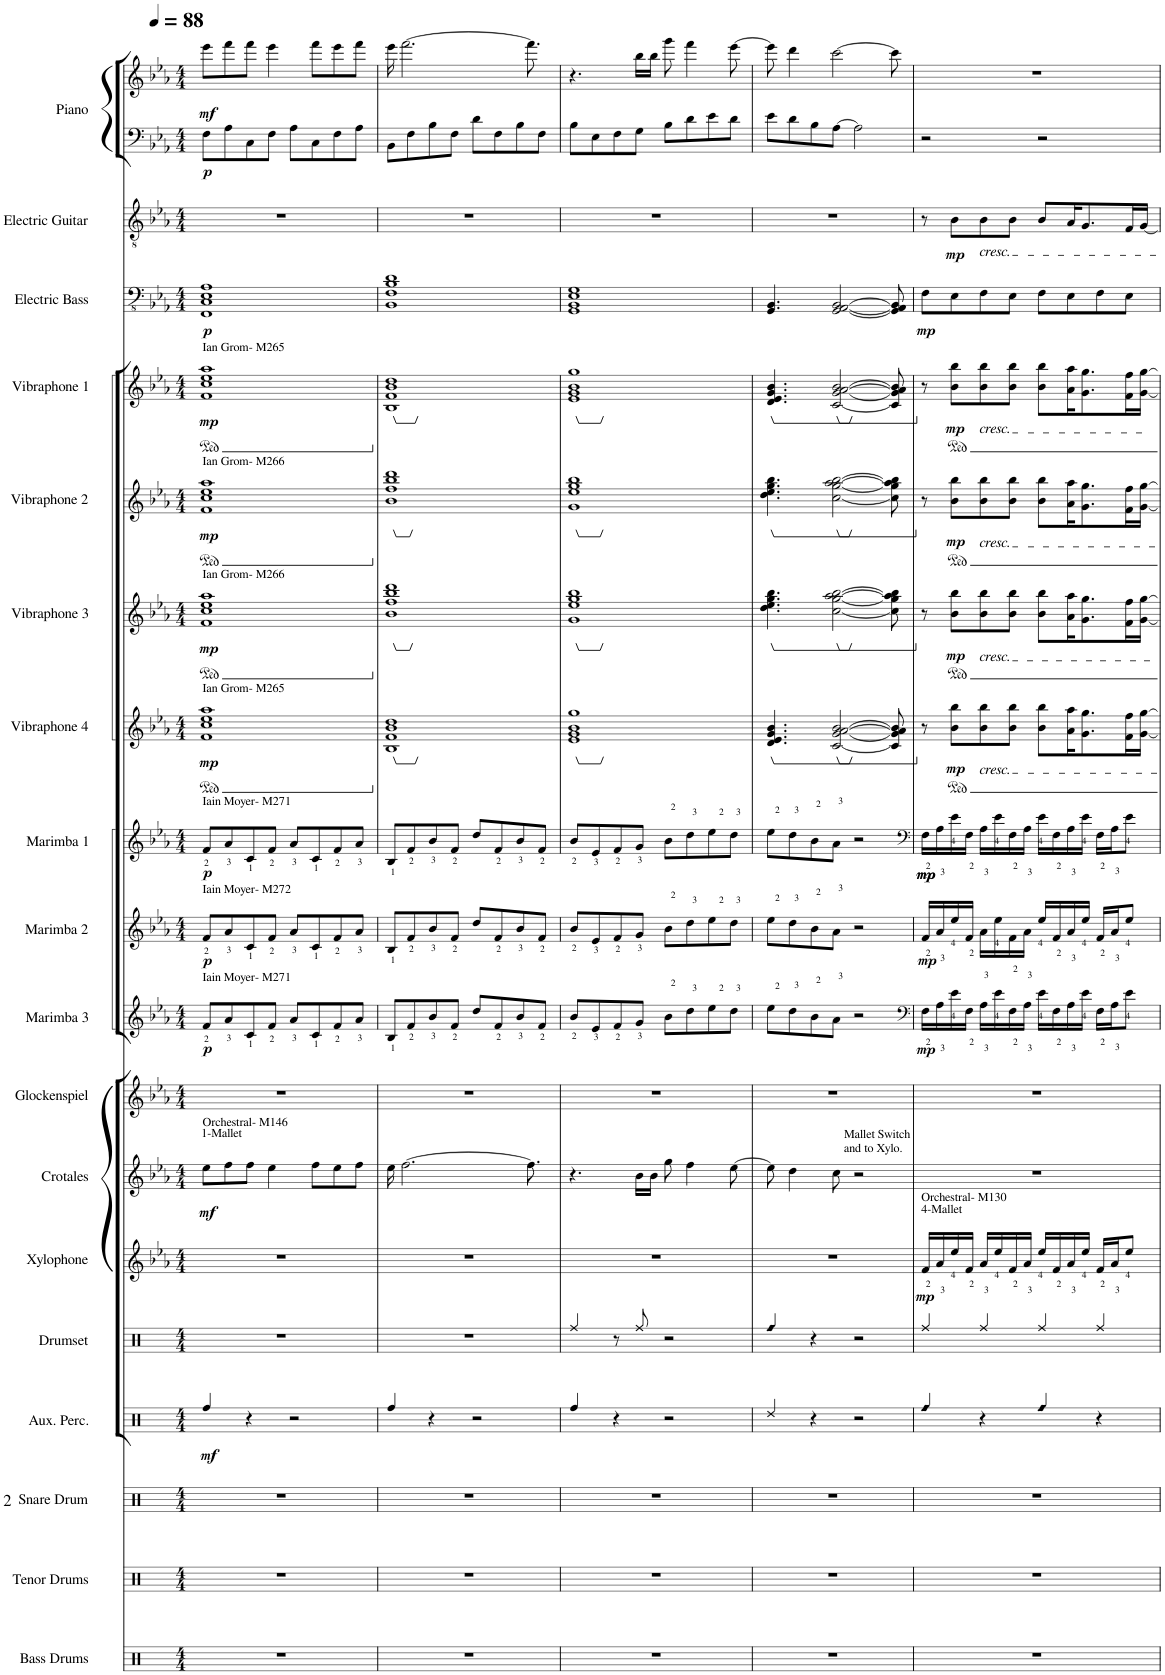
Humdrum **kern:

**kern	**kern	**kern	**kern	**dynam	**kern	**kern	**dynam	**kern	**dynam	**kern	**kern	**dynam	**kern	**dynam	**kern	**dynam	**kern	**dynam	**kern	**dynam	**kern	**dynam	**kern	**dynam	**kern	**dynam	**kern	**dynam	**kern	**kern	**dynam
*part18	*part17	*part16	*part15	*part15	*part14	*part13	*part13	*part12	*part12	*part11	*part10	*part10	*part9	*part9	*part8	*part8	*part7	*part7	*part6	*part6	*part5	*part5	*part4	*part4	*part3	*part3	*part2	*part2	*part1	*part1	*part1
*staff19	*staff18	*staff17	*staff16	*staff16	*staff15	*staff14	*staff14	*staff13	*staff13	*staff12	*staff11	*staff11	*staff10	*staff10	*staff9	*staff9	*staff8	*staff8	*staff7	*staff7	*staff6	*staff6	*staff5	*staff5	*staff4	*staff4	*staff3	*staff3	*staff2	*staff1	*staff1/2
*I"Bass Drums	*I"Tenor Drums	*I"Snare Drum	*I"Aux. Perc.	*	*I"Drumset	*I"Xylophone	*	*I"Crotales	*	*I"Glockenspiel	*I"Marimba 3	*	*I"Marimba 2	*	*I"Marimba 1	*	*I"Vibraphone 4	*	*I"Vibraphone 3	*	*I"Vibraphone 2	*	*I"Vibraphone 1	*	*I"Electric Bass	*	*I"Electric Guitar	*	*I"Piano	*	*
*I'B.D.	*I'T.D.	*I'S.D.	*I'Aux.	*	*I'Drs.	*I'Xyl.	*	*I'Cro.	*	*I'Glk.	*I'Mba. 3	*	*I'Mba. 2	*	*I'Mba. 1	*	*I'Vib.	*	*I'Vib.	*	*I'Vib. 2	*	*I'Vib. 1	*	*I'El. B.	*	*I'El. Guit.	*	*I'Pno.	*	*
*stria5	*stria5	*stria5	*stria5	*	*stria5	*stria5	*	*stria5	*	*stria5	*stria5	*	*stria5	*	*stria5	*	*stria5	*	*stria5	*	*stria5	*	*stria5	*	*stria5	*	*stria5	*	*stria5	*stria5	*
*clefX	*clefX	*clefX	*clefX	*	*clefX	*clefG2	*	*clefG2	*	*clefG2	*clefG2	*	*clefG2	*	*clefG2	*	*clefG2	*	*clefG2	*	*clefG2	*	*clefG2	*	*clefFv4	*	*clefGv2	*	*clefF4	*clefG2	*
*	*	*	*	*	*	*Trd-7c-12	*	*Trd-14c-24	*	*Trd-14c-24	*	*	*	*	*	*	*	*	*	*	*	*	*	*	*	*	*	*	*	*	*
*k[]	*k[]	*k[]	*k[]	*	*k[]	*k[b-e-a-]	*	*k[b-e-a-]	*	*k[b-e-a-]	*k[b-e-a-]	*	*k[b-e-a-]	*	*k[b-e-a-]	*	*k[b-e-a-]	*	*k[b-e-a-]	*	*k[b-e-a-]	*	*k[b-e-a-]	*	*k[b-e-a-]	*	*k[b-e-a-]	*	*k[b-e-a-]	*k[b-e-a-]	*
*M4/4	*M4/4	*M4/4	*M4/4	*	*M4/4	*M4/4	*	*M4/4	*	*M4/4	*M4/4	*	*M4/4	*	*M4/4	*	*M4/4	*	*M4/4	*	*M4/4	*	*M4/4	*	*M4/4	*	*M4/4	*	*M4/4	*M4/4	*
*MM88	*MM88	*MM88	*MM88	*	*MM88	*MM88	*	*MM88	*	*MM88	*MM88	*	*MM88	*	*MM88	*	*MM88	*	*MM88	*	*MM88	*	*MM88	*	*MM88	*	*MM88	*	*MM88	*MM88	*
*	*	*	*	*	*	*	*	*	*	*	*	*	*	*	*	*	*ped	*	*	*	*	*	*	*	*	*	*	*	*	*	*
*	*	*	*	*	*	*	*	*	*	*	*	*	*	*	*	*	*	*	*ped	*	*	*	*	*	*	*	*	*	*	*	*
*	*	*	*	*	*	*	*	*	*	*	*	*	*	*	*	*	*	*	*	*	*ped	*	*	*	*	*	*	*	*	*	*
*	*	*	*	*	*	*	*	*	*	*	*	*	*	*	*	*	*	*	*	*	*	*	*ped	*	*	*	*	*	*	*	*
=1	=1	=1	=1	=1	=1	=1	=1	=1	=1	=1	=1	=1	=1	=1	=1	=1	=1	=1	=1	=1	=1	=1	=1	=1	=1	=1	=1	=1	=1	=1	=1
!	!	!	!	!	!	!	!	!	!	!	!	!	!	!	!	!	!	!	!	!	!	!	!LO:TX:a:t=Ian Grom- M265	!	!	!	!	!	!	!	!
!	!	!	!	!	!	!	!	!	!	!	!	!	!	!	!	!	!	!	!	!	!LO:TX:a:t=Ian Grom- M266	!	!	!	!	!	!	!	!	!	!
!	!	!	!	!	!	!	!	!	!	!	!	!	!	!	!	!	!	!	!LO:TX:a:t=Ian Grom- M266	!	!	!	!	!	!	!	!	!	!	!	!
!	!	!	!	!	!	!	!	!	!	!	!	!	!	!	!	!	!LO:TX:a:t=Ian Grom- M265	!	!	!	!	!	!	!	!	!	!	!	!	!	!
!	!	!	!	!	!	!	!	!	!	!	!	!	!	!	!LO:TX:a:t=Iain Moyer- M271	!	!	!	!	!	!	!	!	!	!	!	!	!	!	!	!
!	!	!	!	!	!	!	!	!	!	!	!	!	!LO:TX:a:t=Iain Moyer- M272	!	!	!	!	!	!	!	!	!	!	!	!	!	!	!	!	!	!
!	!	!	!	!	!	!	!	!	!	!	!LO:TX:a:t=Iain Moyer- M271	!	!	!	!	!	!	!	!	!	!	!	!	!	!	!	!	!	!	!	!
!	!	!	!	!	!	!	!	!LO:TX:a:t=1-Mallet	!	!	!	!	!	!	!	!	!	!	!	!	!	!	!	!	!	!	!	!	!	!	!
!	!	!	!	!	!	!	!	!LO:TX:a:t=Orchestral- M146	!	!	!	!	!	!	!	!	!	!	!	!	!	!	!	!	!	!	!	!	!	!	!
!	!	!	!	!LO:DY:b	!	!	!	!	!LO:DY:b	!	!	!LO:DY:b	!	!LO:DY:b	!	!LO:DY:b	!	!LO:DY:b	!	!LO:DY:b	!	!LO:DY:b	!	!LO:DY:b	!	!LO:DY:b	!	!	!	!	!LO:DY:b=2
!	!	!	!	!	!	!	!	!	!	!	!	!	!	!	!	!	!	!	!	!	!	!	!	!	!	!	!	!	!	!	!LO:DY:n=1:b
1r	1r	1r	4Rff/	mf	1r	1r	.	8ee-\L	mf	1r	8f/L	p	8f/L	p	8f/L	p	1f 1cc 1ee- 1aa-	mp	1f 1cc 1ee- 1aa-	mp	1f 1cc 1ee- 1aa-	mp	1f 1cc 1ee- 1aa-	mp	1FFF 1CC 1EE- 1AA-	p	1r	.	8F\L	8eee-\L	p mf
.	.	.	.	.	.	.	.	8ff\	.	.	8a-/	.	8a-/	.	8a-/	.	.	.	.	.	.	.	.	.	.	.	.	.	8A-\	8fff\	.
.	.	.	4r	.	.	.	.	8ff\J	.	.	8c/	.	8c/	.	8c/	.	.	.	.	.	.	.	.	.	.	.	.	.	8C\	8fff\J	.
.	.	.	.	.	.	.	.	4ee-\	.	.	8f/J	.	8f/J	.	8f/J	.	.	.	.	.	.	.	.	.	.	.	.	.	8F\J	4eee-\	.
.	.	.	2r	.	.	.	.	.	.	.	8a-/L	.	8a-/L	.	8a-/L	.	.	.	.	.	.	.	.	.	.	.	.	.	8A-\L	.	.
.	.	.	.	.	.	.	.	8ff\L	.	.	8c/	.	8c/	.	8c/	.	.	.	.	.	.	.	.	.	.	.	.	.	8C\	8fff\L	.
.	.	.	.	.	.	.	.	8ee-\	.	.	8f/	.	8f/	.	8f/	.	.	.	.	.	.	.	.	.	.	.	.	.	8F\	8eee-\	.
.	.	.	.	.	.	.	.	8ff\J	.	.	8a-/J	.	8a-/J	.	8a-/J	.	.	.	.	.	.	.	.	.	.	.	.	.	8A-\J	8fff\J	.
=2	=2	=2	=2	=2	=2	=2	=2	=2	=2	=2	=2	=2	=2	=2	=2	=2	=2	=2	=2	=2	=2	=2	=2	=2	=2	=2	=2	=2	=2	=2	=2
*	*	*	*	*	*	*	*	*	*	*	*	*	*	*	*	*	*Xped	*	*	*	*	*	*	*	*	*	*	*	*	*	*
*	*	*	*	*	*	*	*	*	*	*	*	*	*	*	*	*	*	*	*Xped	*	*	*	*	*	*	*	*	*	*	*	*
*	*	*	*	*	*	*	*	*	*	*	*	*	*	*	*	*	*	*	*	*	*Xped	*	*	*	*	*	*	*	*	*	*
*	*	*	*	*	*	*	*	*	*	*	*	*	*	*	*	*	*	*	*	*	*	*	*Xped	*	*	*	*	*	*	*	*
1r	1r	1r	4Rff/	.	1r	1r	.	16ee-\	.	1r	8B-/L	.	8B-/L	.	8B-/L	.	1B- 1f 1b- 1dd	.	1b- 1ff 1bb- 1ddd	.	1b- 1ff 1bb- 1ddd	.	1B- 1f 1b- 1dd	.	1BBB- 1FF 1BB- 1D	.	1r	.	8BB-\L	16eee-\	.
.	.	.	.	.	.	.	.	[2.ff\	.	.	.	.	.	.	.	.	.	.	.	.	.	.	.	.	.	.	.	.	.	[2.fff\	.
.	.	.	.	.	.	.	.	.	.	.	8f/	.	8f/	.	8f/	.	.	.	.	.	.	.	.	.	.	.	.	.	8F\	.	.
.	.	.	4r	.	.	.	.	.	.	.	8b-/	.	8b-/	.	8b-/	.	.	.	.	.	.	.	.	.	.	.	.	.	8B-\	.	.
.	.	.	.	.	.	.	.	.	.	.	8f/J	.	8f/J	.	8f/J	.	.	.	.	.	.	.	.	.	.	.	.	.	8F\J	.	.
.	.	.	2r	.	.	.	.	.	.	.	8dd/L	.	8dd/L	.	8dd/L	.	.	.	.	.	.	.	.	.	.	.	.	.	8d\L	.	.
.	.	.	.	.	.	.	.	.	.	.	8f/	.	8f/	.	8f/	.	.	.	.	.	.	.	.	.	.	.	.	.	8F\	.	.
.	.	.	.	.	.	.	.	.	.	.	8b-/	.	8b-/	.	8b-/	.	.	.	.	.	.	.	.	.	.	.	.	.	8B-\	.	.
.	.	.	.	.	.	.	.	8.ff\]	.	.	.	.	.	.	.	.	.	.	.	.	.	.	.	.	.	.	.	.	.	8.fff\]	.
.	.	.	.	.	.	.	.	.	.	.	8f/J	.	8f/J	.	8f/J	.	.	.	.	.	.	.	.	.	.	.	.	.	8F\J	.	.
=3	=3	=3	=3	=3	=3	=3	=3	=3	=3	=3	=3	=3	=3	=3	=3	=3	=3	=3	=3	=3	=3	=3	=3	=3	=3	=3	=3	=3	=3	=3	=3
1r	1r	1r	4Rff/	.	4Rff/	1r	.	4.r	.	1r	8b-/L	.	8b-/L	.	8b-/L	.	1e- 1g 1b- 1gg	.	1g 1ee- 1gg 1bb-	.	1g 1ee- 1gg 1bb-	.	1e- 1g 1b- 1gg	.	1GGG 1BBB- 1EE- 1GG	.	1r	.	8B-\L	4.r	.
.	.	.	.	.	.	.	.	.	.	.	8e-/	.	8e-/	.	8e-/	.	.	.	.	.	.	.	.	.	.	.	.	.	8E-\	.	.
.	.	.	4r	.	8r	.	.	.	.	.	8f/	.	8f/	.	8f/	.	.	.	.	.	.	.	.	.	.	.	.	.	8F\	.	.
.	.	.	.	.	8Rff/	.	.	16b-\LL	.	.	8g/J	.	8g/J	.	8g/J	.	.	.	.	.	.	.	.	.	.	.	.	.	8G\J	16bb-\LL	.
.	.	.	.	.	.	.	.	16b-\JJ	.	.	.	.	.	.	.	.	.	.	.	.	.	.	.	.	.	.	.	.	.	16bb-\JJ	.
.	.	.	2r	.	2r	.	.	8gg\	.	.	8b-\L	.	8b-\L	.	8b-\L	.	.	.	.	.	.	.	.	.	.	.	.	.	8B-\L	8ggg\	.
.	.	.	.	.	.	.	.	4ff\	.	.	8dd\	.	8dd\	.	8dd\	.	.	.	.	.	.	.	.	.	.	.	.	.	8d\	4fff\	.
.	.	.	.	.	.	.	.	.	.	.	8ee-\	.	8ee-\	.	8ee-\	.	.	.	.	.	.	.	.	.	.	.	.	.	8e-\	.	.
.	.	.	.	.	.	.	.	[8ee-\	.	.	8dd\J	.	8dd\J	.	8dd\J	.	.	.	.	.	.	.	.	.	.	.	.	.	8d\J	[8eee-\	.
=4	=4	=4	=4	=4	=4	=4	=4	=4	=4	=4	=4	=4	=4	=4	=4	=4	=4	=4	=4	=4	=4	=4	=4	=4	=4	=4	=4	=4	=4	=4	=4
!	!	!	!	!	!LO:N:head=diamond	!	!	!	!	!	!	!	!	!	!	!	!	!	!	!	!	!	!	!	!	!	!	!	!	!	!
1r	1r	1r	4Rdd/	.	4Rff/	1r	.	8ee-\]	.	1r	8ee-\L	.	8ee-\L	.	8ee-\L	.	4.d/ 4.e-/ 4.g/ 4.b-/	.	4.dd\ 4.ee-\ 4.gg\ 4.bb-\	.	4.dd\ 4.ee-\ 4.gg\ 4.bb-\	.	4.d/ 4.e-/ 4.g/ 4.b-/	.	4.GGG/ 4.BBB-/	.	1r	.	8e-\L	8eee-\]	.
.	.	.	.	.	.	.	.	4dd\	.	.	8dd\	.	8dd\	.	8dd\	.	.	.	.	.	.	.	.	.	.	.	.	.	8d\	4ddd\	.
.	.	.	4r	.	4r	.	.	.	.	.	8b-\	.	8b-\	.	8b-\	.	.	.	.	.	.	.	.	.	.	.	.	.	8B-\	.	.
.	.	.	.	.	.	.	.	8cc\	.	.	8a-\J	.	8a-\J	.	8a-\J	.	[2c/ [2g/ [2a-/ [2b-/	.	[2cc\ [2gg\ [2aa-\ [2bb-\	.	[2cc\ [2gg\ [2aa-\ [2bb-\	.	[2c/ [2g/ [2a-/ [2b-/	.	[2GGG/ [2AAA-/ [2BBB-/	.	.	.	[8A-\J	[2ccc\	.
!	!	!	!	!	!	!	!	!LO:TX:a:t=Mallet Switch	!	!	!	!	!	!	!	!	!	!	!	!	!	!	!	!	!	!	!	!	!	!	!
!	!	!	!	!	!	!	!	!LO:TX:a:t=and to Xylo.	!	!	!	!	!	!	!	!	!	!	!	!	!	!	!	!	!	!	!	!	!	!	!
.	.	.	2r	.	2r	.	.	2r	.	.	2r	.	2r	.	2r	.	.	.	.	.	.	.	.	.	.	.	.	.	2A-\]	.	.
.	.	.	.	.	.	.	.	.	.	.	.	.	.	.	.	.	8c/] 8g/] 8a-/] 8b-/]	.	8cc\] 8gg\] 8aa-\] 8bb-\]	.	8cc\] 8gg\] 8aa-\] 8bb-\]	.	8c/] 8g/] 8a-/] 8b-/]	.	8GGG/] 8AAA-/] 8BBB-/]	.	.	.	.	8ccc\]	.
=5	=5	=5	=5	=5	=5	=5	=5	=5	=5	=5	=5	=5	=5	=5	=5	=5	=5	=5	=5	=5	=5	=5	=5	=5	=5	=5	=5	=5	=5	=5	=5
*	*	*	*	*	*	*	*	*	*	*	*clefF4	*	*	*	*clefF4	*	*	*	*	*	*	*	*	*	*	*	*	*	*	*	*
!	!	!	!	!	!	!LO:TX:a:t=4-Mallet	!	!	!	!	!	!	!	!	!	!	!	!	!	!	!	!	!	!	!	!	!	!	!	!	!
!	!	!	!	!	!	!LO:TX:a:t=Orchestral- M130	!	!	!	!	!	!	!	!	!	!	!	!	!	!	!	!	!	!	!	!	!	!	!	!	!
!	!	!	!LO:N:head=diamond	!	!	!	!LO:DY:b	!	!	!	!	!LO:DY:b	!	!LO:DY:b	!	!LO:DY:b	!	!	!	!	!	!	!	!	!	!	!	!	!	!	!
!	!	!	!	!	!	!	!	!	!	!	!	!	!	!	!	!LO:DY:n=1:b	!	!	!	!	!	!	!	!	!	!LO:DY:b	!	!	!	!	!
1r	1r	1r	4Rff/	.	4Rff/	16f</LL	mp	1r	.	1r	16F<\LL	mp	16f</LL	mp	16F<\LL	mp mp	8r	.	8r	.	8r	.	8r	.	8FF\L	mp	8r	.	2r	1r	.
.	.	.	.	.	.	16a-</	.	.	.	.	16A-<\	.	16a-</	.	16A-<\	.	.	.	.	.	.	.	.	.	.	.	.	.	.	.	.
!	!	!	!	!	!	!	!	!	!	!	!	!	!	!	!	!	!	!LO:DY:b	!	!LO:DY:b	!	!LO:DY:b	!	!LO:DY:b	!	!	!	!LO:DY:b	!	!	!
.	.	.	.	.	.	16ee-</	.	.	.	.	16e-<\	.	16ee-</	.	16e-<\	.	8b-\ 8bb-\L	mp	8b-\ 8bb-\L	mp	8b-\ 8bb-\L	mp	8b-\ 8bb-\L	mp	8EE-\	.	8B-\L	mp	.	.	.
.	.	.	.	.	.	16f</JJ	.	.	.	.	16F<\JJ	.	16f</JJ	.	16F<\JJ	.	.	.	.	.	.	.	.	.	.	.	.	.	.	.	.
!	!	!	!	!	!	!	!	!	!	!	!	!	!	!	!	!	!	!	!	!	!	!	!	!	!	!	!LO:TX:b:i:t=cresc.	!	!	!	!
!	!	!	!	!	!	!	!	!	!	!	!	!	!	!	!	!	!	!	!	!	!	!	!LO:TX:b:i:t=cresc.	!	!	!	!	!	!	!	!
!	!	!	!	!	!	!	!	!	!	!	!	!	!	!	!	!	!	!	!	!	!LO:TX:b:i:t=cresc.	!	!	!	!	!	!	!	!	!	!
!	!	!	!	!	!	!	!	!	!	!	!	!	!	!	!	!	!	!	!LO:TX:b:i:t=cresc.	!	!	!	!	!	!	!	!	!	!	!	!
!	!	!	!	!	!	!	!	!	!	!	!	!	!	!	!	!	!LO:TX:b:i:t=cresc.	!	!	!	!	!	!	!	!	!	!	!	!	!	!
.	.	.	4r	.	4Rff/	16a-</LL	.	.	.	.	16A-<\LL	.	16a-<\LL	.	16A-<\LL	.	8b-\ 8bb-\	.	8b-\ 8bb-\	.	8b-\ 8bb-\	.	8b-\ 8bb-\	.	8FF\	.	8B-\	.	.	.	.
.	.	.	.	.	.	16ee-</	.	.	.	.	16e-<\	.	16ee-<\	.	16e-<\	.	.	.	.	.	.	.	.	.	.	.	.	.	.	.	.
.	.	.	.	.	.	16f</	.	.	.	.	16F<\	.	16f<\	.	16F<\	.	8b-\ 8bb-\J	.	8b-\ 8bb-\J	.	8b-\ 8bb-\J	.	8b-\ 8bb-\J	.	8EE-\J	.	8B-\J	.	.	.	.
.	.	.	.	.	.	16a-</JJ	.	.	.	.	16A-<\JJ	.	16a-<\JJ	.	16A-<\JJ	.	.	.	.	.	.	.	.	.	.	.	.	.	.	.	.
!	!	!	!LO:N:head=diamond	!	!	!	!	!	!	!	!	!	!	!	!	!	!	!	!	!	!	!	!	!	!	!	!	!	!	!	!
.	.	.	4Rff/	.	4Rff/	16ee-</LL	.	.	.	.	16e-<\LL	.	16ee-</LL	.	16e-<\LL	.	8b-\ 8bb-\L	.	8b-\ 8bb-\L	.	8b-\ 8bb-\L	.	8b-\ 8bb-\L	.	8FF\L	.	8B-/L	.	2r	.	.
.	.	.	.	.	.	16f</	.	.	.	.	16F<\	.	16f</	.	16F<\	.	.	.	.	.	.	.	.	.	.	.	.	.	.	.	.
.	.	.	.	.	.	16a-</	.	.	.	.	16A-<\	.	16a-</	.	16A-<\	.	16a-\ 16aa-\K	.	16a-\ 16aa-\K	.	16a-\ 16aa-\K	.	16a-\ 16aa-\K	.	8EE-\	.	16A-/K	.	.	.	.
.	.	.	.	.	.	16ee-</JJ	.	.	.	.	16e-<\JJ	.	16ee-</JJ	.	16e-<\JJ	.	8.g\ 8.gg\	.	8.g\ 8.gg\	.	8.g\ 8.gg\	.	8.g\ 8.gg\	.	.	.	8.G/	.	.	.	.
.	.	.	4r	.	4Rff/	16f</LL	.	.	.	.	16F<\LL	.	16f</LL	.	16F<\LL	.	.	.	.	.	.	.	.	.	8FF\	.	.	.	.	.	.
.	.	.	.	.	.	16a-</J	.	.	.	.	16A-<\J	.	16a-</J	.	16A-<\J	.	.	.	.	.	.	.	.	.	.	.	.	.	.	.	.
.	.	.	.	.	.	8ee-</J	.	.	.	.	8e-<\J	.	8ee-</J	.	8e-<\J	.	16f\ 16ff\L	.	16f\ 16ff\L	.	16f\ 16ff\L	.	16f\ 16ff\L	.	8EE-\J	.	16F/L	.	.	.	.
.	.	.	.	.	.	.	.	.	.	.	.	.	.	.	.	.	[16g\ [16gg\JJ	.	[16g\ [16gg\JJ	.	[16g\ [16gg\JJ	.	[16g\ [16gg\JJ	.	.	.	[16G/JJ	.	.	.	.
=	=	=	=	=	=	=	=	=	=	=	=	=	=	=	=	=	=	=	=	=	=	=	=	=	=	=	=	=	=	=	=
*-	*-	*-	*-	*-	*-	*-	*-	*-	*-	*-	*-	*-	*-	*-	*-	*-	*-	*-	*-	*-	*-	*-	*-	*-	*-	*-	*-	*-	*-	*-	*-
